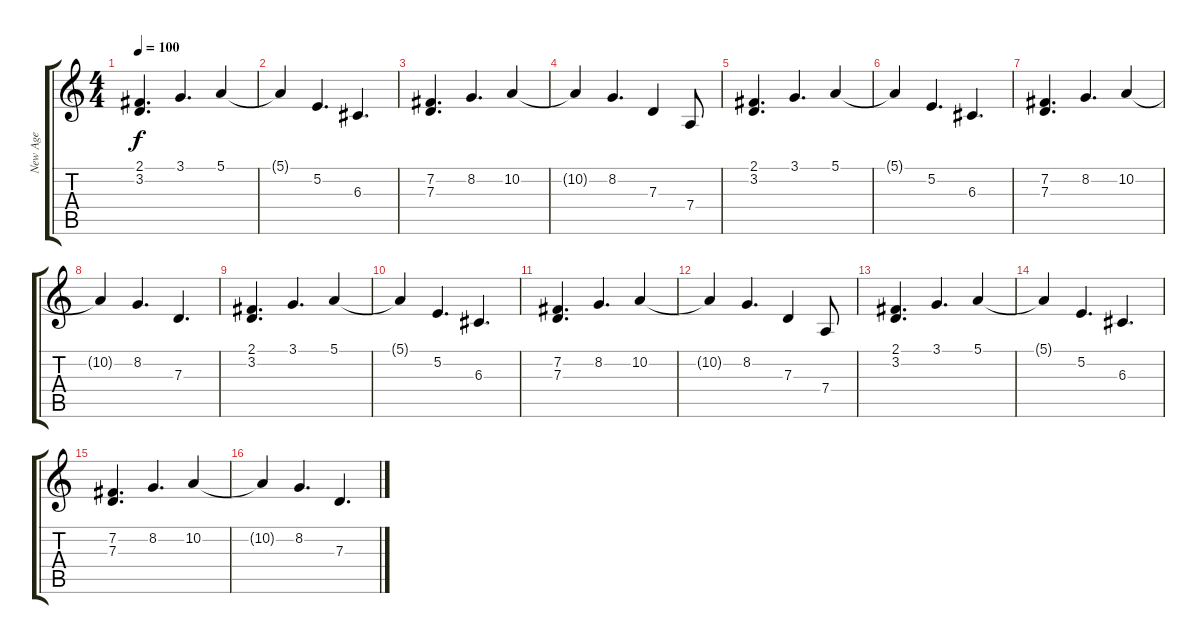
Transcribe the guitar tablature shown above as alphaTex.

\track ("New Age" "New Age") {instrument pad1newage}
\staff {score tabs}
\tuning (E4 B3 G3 D3 A2 E2) {hide}
\ts (4 4)
\tempo 100
\clef g2
\ks c
(2.1 3.2).4{d dy f} 3.1.4{d} 5.1.4 |
5.1{t}.4 5.2.4{d} 6.3.4{d} |
(7.2 7.3).4{d} 8.2.4{d} 10.2.4 |
10.2{t}.4 8.2.4{d} 7.3.4 7.4.8 |
(2.1 3.2).4{d} 3.1.4{d} 5.1.4 |
5.1{t}.4 5.2.4{d} 6.3.4{d} |
(7.2 7.3).4{d} 8.2.4{d} 10.2.4 |
10.2{t}.4 8.2.4{d} 7.3.4{d} |
(2.1 3.2).4{d} 3.1.4{d} 5.1.4 |
5.1{t}.4 5.2.4{d} 6.3.4{d} |
(7.2 7.3).4{d} 8.2.4{d} 10.2.4 |
10.2{t}.4 8.2.4{d} 7.3.4 7.4.8 |
(2.1 3.2).4{d} 3.1.4{d} 5.1.4 |
5.1{t}.4 5.2.4{d} 6.3.4{d} |
(7.2 7.3).4{d} 8.2.4{d} 10.2.4 |
10.2{t}.4 8.2.4{d} 7.3.4{d}
